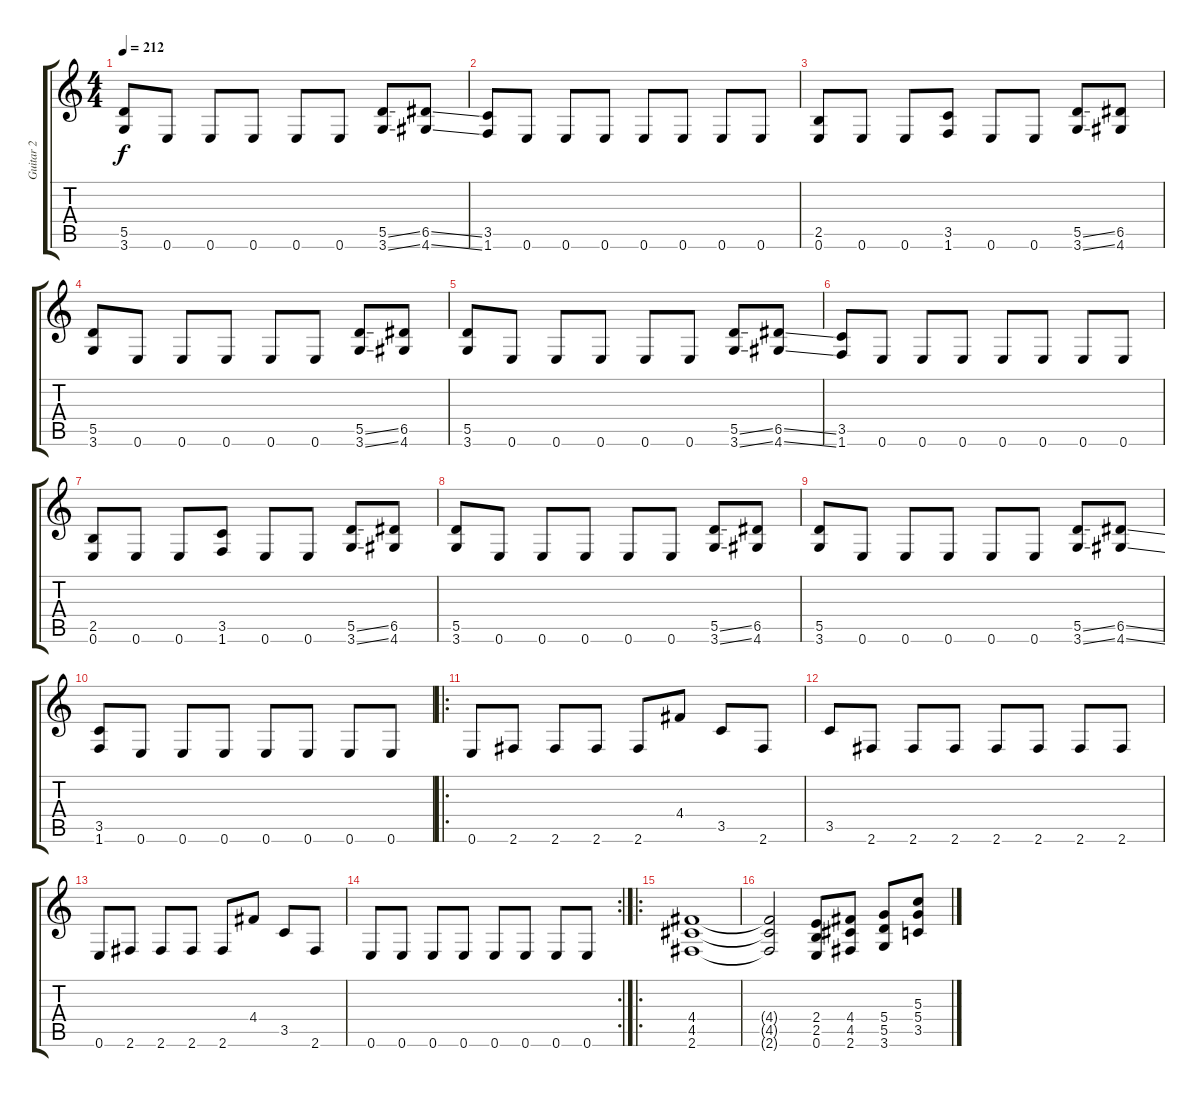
\track ("Guitar 2" "Guitar 2") {instrument distortionguitar}
\staff {score tabs}
\tuning (E4 B3 G3 D3 A2 E2) {hide}
\ts (4 4)
\tempo 212
\clef g2
\ks c
(5.5 3.6).8{dy f} 0.6.8 0.6.8 0.6.8 0.6.8 0.6.8 (5.5{ss} 3.6{ss}).8 (6.5{ss} 4.6{ss}).8 |
(3.5 1.6).8 0.6.8 0.6.8 0.6.8 0.6.8 0.6.8 0.6.8 0.6.8 |
(2.5 0.6).8 0.6.8 0.6.8 (3.5 1.6).8 0.6.8 0.6.8 (5.5{ss} 3.6{ss}).8 (6.5 4.6).8 |
(5.5 3.6).8 0.6.8 0.6.8 0.6.8 0.6.8 0.6.8 (5.5{ss} 3.6{ss}).8 (6.5 4.6).8 |
(5.5 3.6).8 0.6.8 0.6.8 0.6.8 0.6.8 0.6.8 (5.5{ss} 3.6{ss}).8 (6.5{ss} 4.6{ss}).8 |
(3.5 1.6).8 0.6.8 0.6.8 0.6.8 0.6.8 0.6.8 0.6.8 0.6.8 |
(2.5 0.6).8 0.6.8 0.6.8 (3.5 1.6).8 0.6.8 0.6.8 (5.5{ss} 3.6{ss}).8 (6.5 4.6).8 |
(5.5 3.6).8 0.6.8 0.6.8 0.6.8 0.6.8 0.6.8 (5.5{ss} 3.6{ss}).8 (6.5 4.6).8 |
(5.5 3.6).8 0.6.8 0.6.8 0.6.8 0.6.8 0.6.8 (5.5{ss} 3.6{ss}).8 (6.5{ss} 4.6{ss}).8 |
(3.5 1.6).8 0.6.8 0.6.8 0.6.8 0.6.8 0.6.8 0.6.8 0.6.8 |
\ro
0.6.8 2.6.8 2.6.8 2.6.8 2.6.8 4.4.8 3.5.8 2.6.8 |
3.5.8 2.6.8 2.6.8 2.6.8 2.6.8 2.6.8 2.6.8 2.6.8 |
0.6.8 2.6.8 2.6.8 2.6.8 2.6.8 4.4.8 3.5.8 2.6.8 |
\rc 2
0.6.8 0.6.8 0.6.8 0.6.8 0.6.8 0.6.8 0.6.8 0.6.8 |
\ro
(4.4 4.5 2.6).1 |
(4.4{t} 4.5{t} 2.6{t}).2 (2.4 2.5 0.6).8 (4.4 4.5 2.6).8 (5.4 5.5 3.6).8 (5.3 5.4 3.5).8
